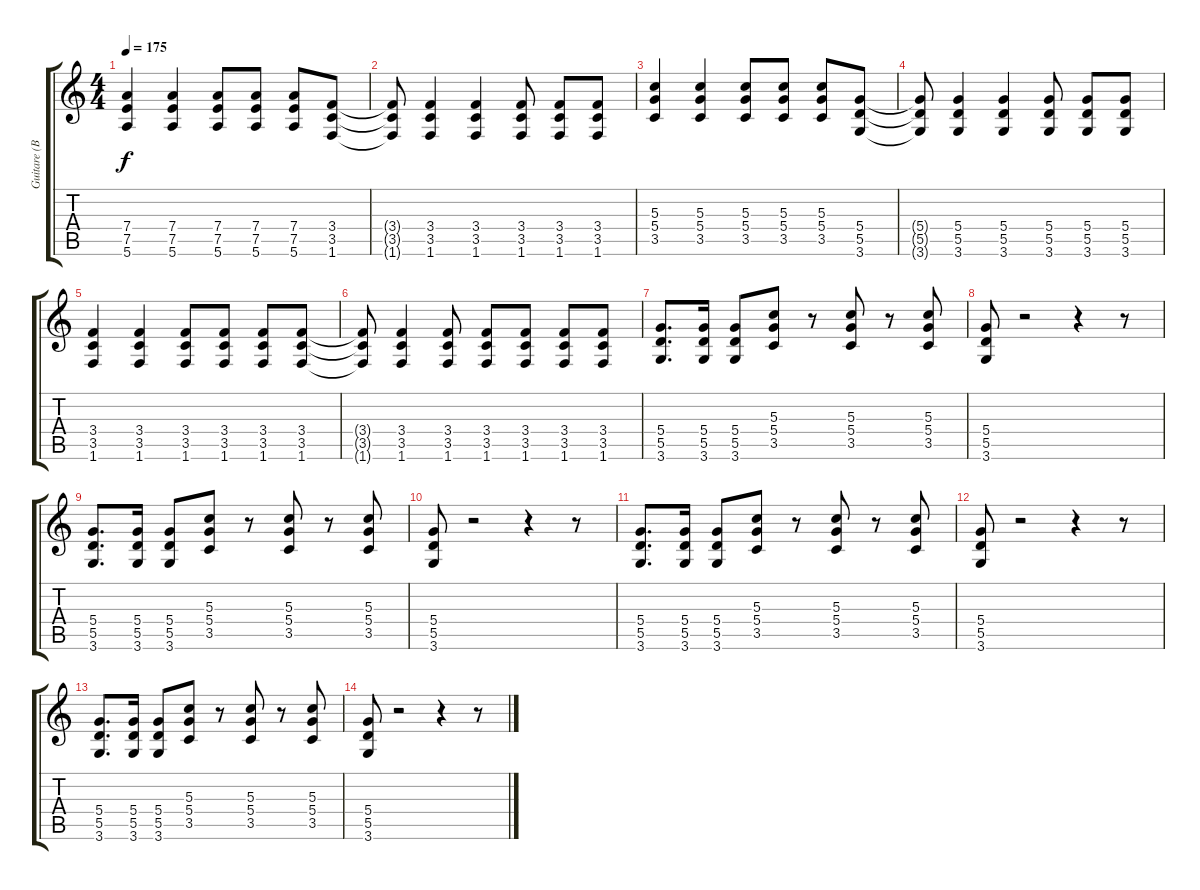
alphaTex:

\track ("Guitare (Billie Joe Armstrong)" "Guitare (B") {instrument distortionguitar}
\staff {score tabs}
\tuning (E4 B3 G3 D3 A2 E2) {hide}
\ts (4 4)
\tempo 175
\clef g2
\ks c
(7.4 7.5 5.6).4{dy f} (7.4 7.5 5.6).4 (7.4 7.5 5.6).8 (7.4 7.5 5.6).8 (7.4 7.5 5.6).8 (3.4 3.5 1.6).8 |
(3.4{t} 3.5{t} 1.6{t}).8 (3.4 3.5 1.6).4 (3.4 3.5 1.6).4 (3.4 3.5 1.6).8 (3.4 3.5 1.6).8 (3.4 3.5 1.6).8 |
(5.3 5.4 3.5).4 (5.3 5.4 3.5).4 (5.3 5.4 3.5).8 (5.3 5.4 3.5).8 (5.3 5.4 3.5).8 (5.4 5.5 3.6).8 |
(5.4{t} 5.5{t} 3.6{t}).8 (5.4 5.5 3.6).4 (5.4 5.5 3.6).4 (5.4 5.5 3.6).8 (5.4 5.5 3.6).8 (5.4 5.5 3.6).8 |
(3.4 3.5 1.6).4 (3.4 3.5 1.6).4 (3.4 3.5 1.6).8 (3.4 3.5 1.6).8 (3.4 3.5 1.6).8 (3.4 3.5 1.6).8 |
(3.4{t} 3.5{t} 1.6{t}).8 (3.4 3.5 1.6).4 (3.4 3.5 1.6).8 (3.4 3.5 1.6).8 (3.4 3.5 1.6).8 (3.4 3.5 1.6).8 (3.4 3.5 1.6).8 |
(5.4 5.5 3.6).8{d} (5.4 5.5 3.6).16 (5.4 5.5 3.6).8 (5.3 5.4 3.5).8 r.8 (5.3 5.4 3.5).8 r.8 (5.3 5.4 3.5).8 |
(5.4 5.5 3.6).8 r.2 r.4 r.8 |
(5.4 5.5 3.6).8{d} (5.4 5.5 3.6).16 (5.4 5.5 3.6).8 (5.3 5.4 3.5).8 r.8 (5.3 5.4 3.5).8 r.8 (5.3 5.4 3.5).8 |
(5.4 5.5 3.6).8 r.2 r.4 r.8 |
(5.4 5.5 3.6).8{d} (5.4 5.5 3.6).16 (5.4 5.5 3.6).8 (5.3 5.4 3.5).8 r.8 (5.3 5.4 3.5).8 r.8 (5.3 5.4 3.5).8 |
(5.4 5.5 3.6).8 r.2 r.4 r.8 |
(5.4 5.5 3.6).8{d} (5.4 5.5 3.6).16 (5.4 5.5 3.6).8 (5.3 5.4 3.5).8 r.8 (5.3 5.4 3.5).8 r.8 (5.3 5.4 3.5).8 |
(5.4 5.5 3.6).8 r.2 r.4 r.8
